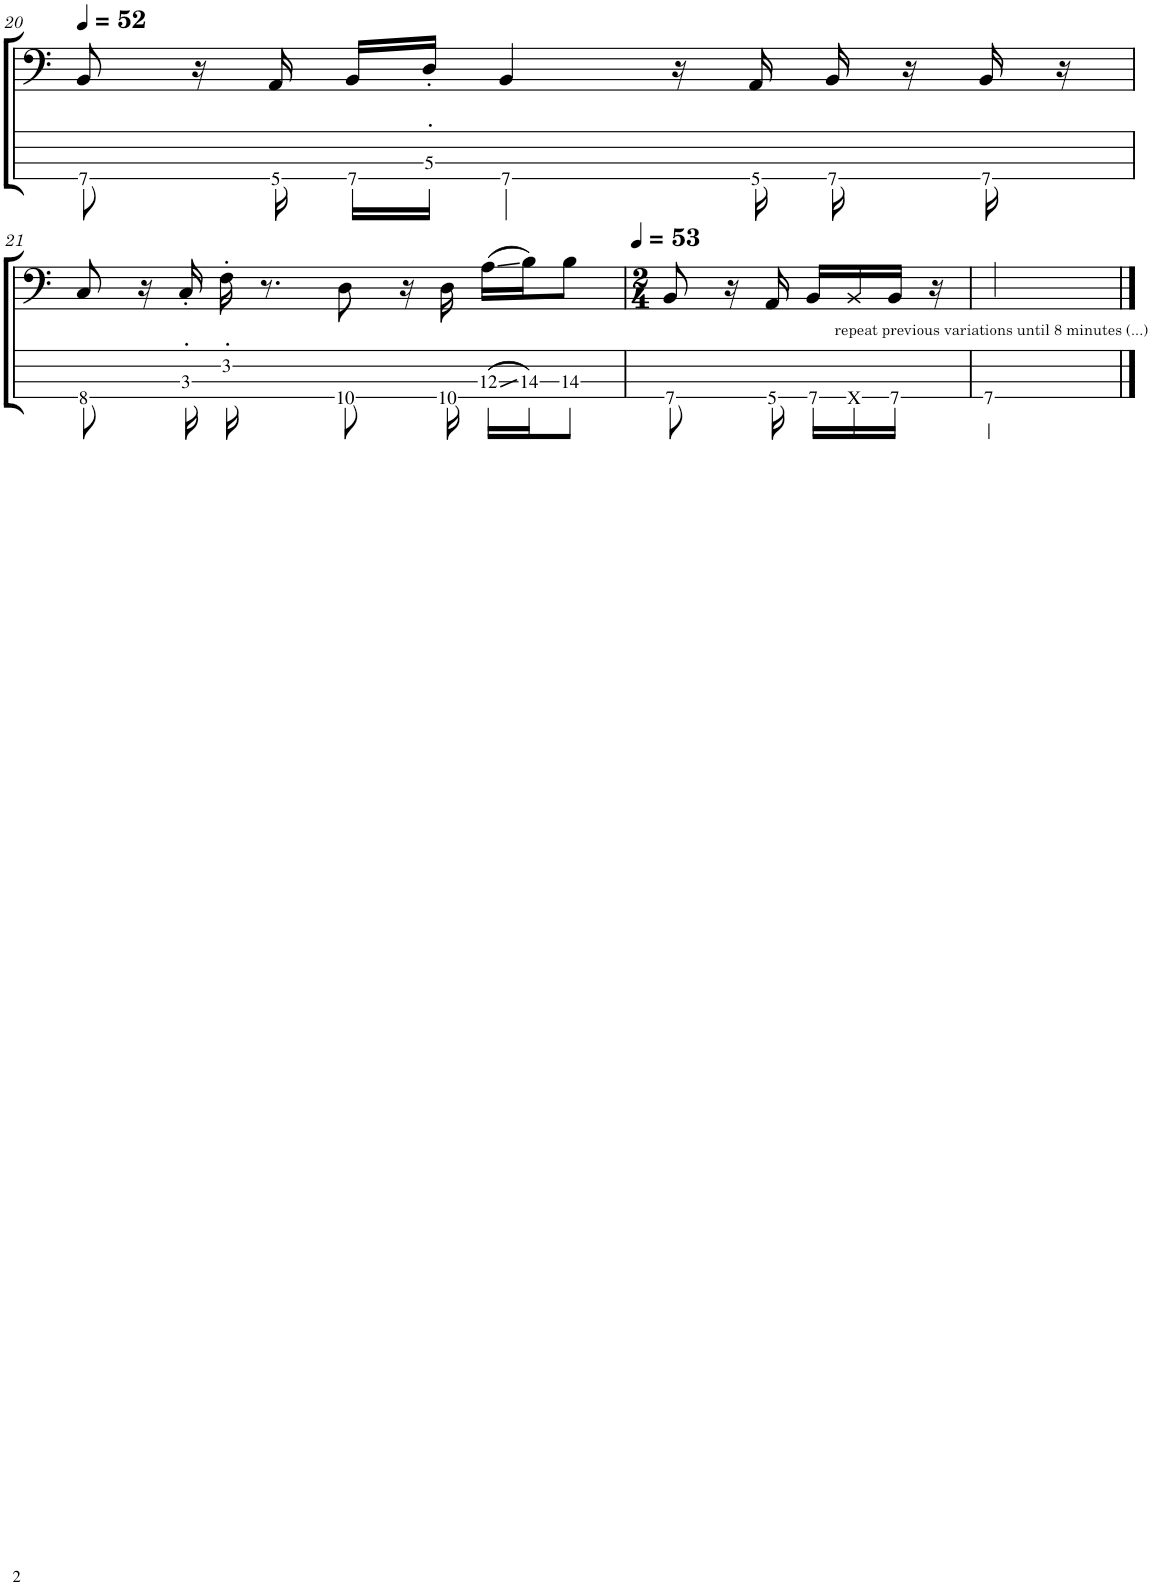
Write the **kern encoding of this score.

**kern	**kern
*part1	*part1
*staff2	*staff1
*I"Bass Guitar	*
*I'B. Guit.	*
!!LO:PB:g=z
*	*clefF4
*Trd7c12	*Trd7c12
*k[]	*k[]
*M4/4	*M4/4
*MM52	*MM52
=20	=20
8BB\	8BB/
16r	16r
16AA\	16AA/
16BB\LL	16BB/LL
16D'\JJ	16D'/JJ
4BB\	4BB/
16r	16r
16AA\	16AA/
16BB\	16BB/
16r	16r
16BB\	16BB/
16r	16r
!!LO:LB:g=z
=21	=21
8C\	8C/
16r	16r
16C'\	16C'/
16F'\	16F'\
8.r	8.r
8D\	8D\
16r	16r
16D\	16D\
16A\LL	(16A\LL
16B\J	16B\J)
8B\J	8B\J
=22	=22
*M2/4	*M2/4
*	*MM53
8BB\	8BB/
16r	16r
16AA\	16AA/
16BB\LL	16BB/LL
16BB'\	16BB'/
16BB\JJ	16BB/JJ
16r	16r
=23	=23
!	!LO:TX:b:t=repeat previous variations until 8 minutes (...)
2BB\	2BB/
==	==
*-	*-
